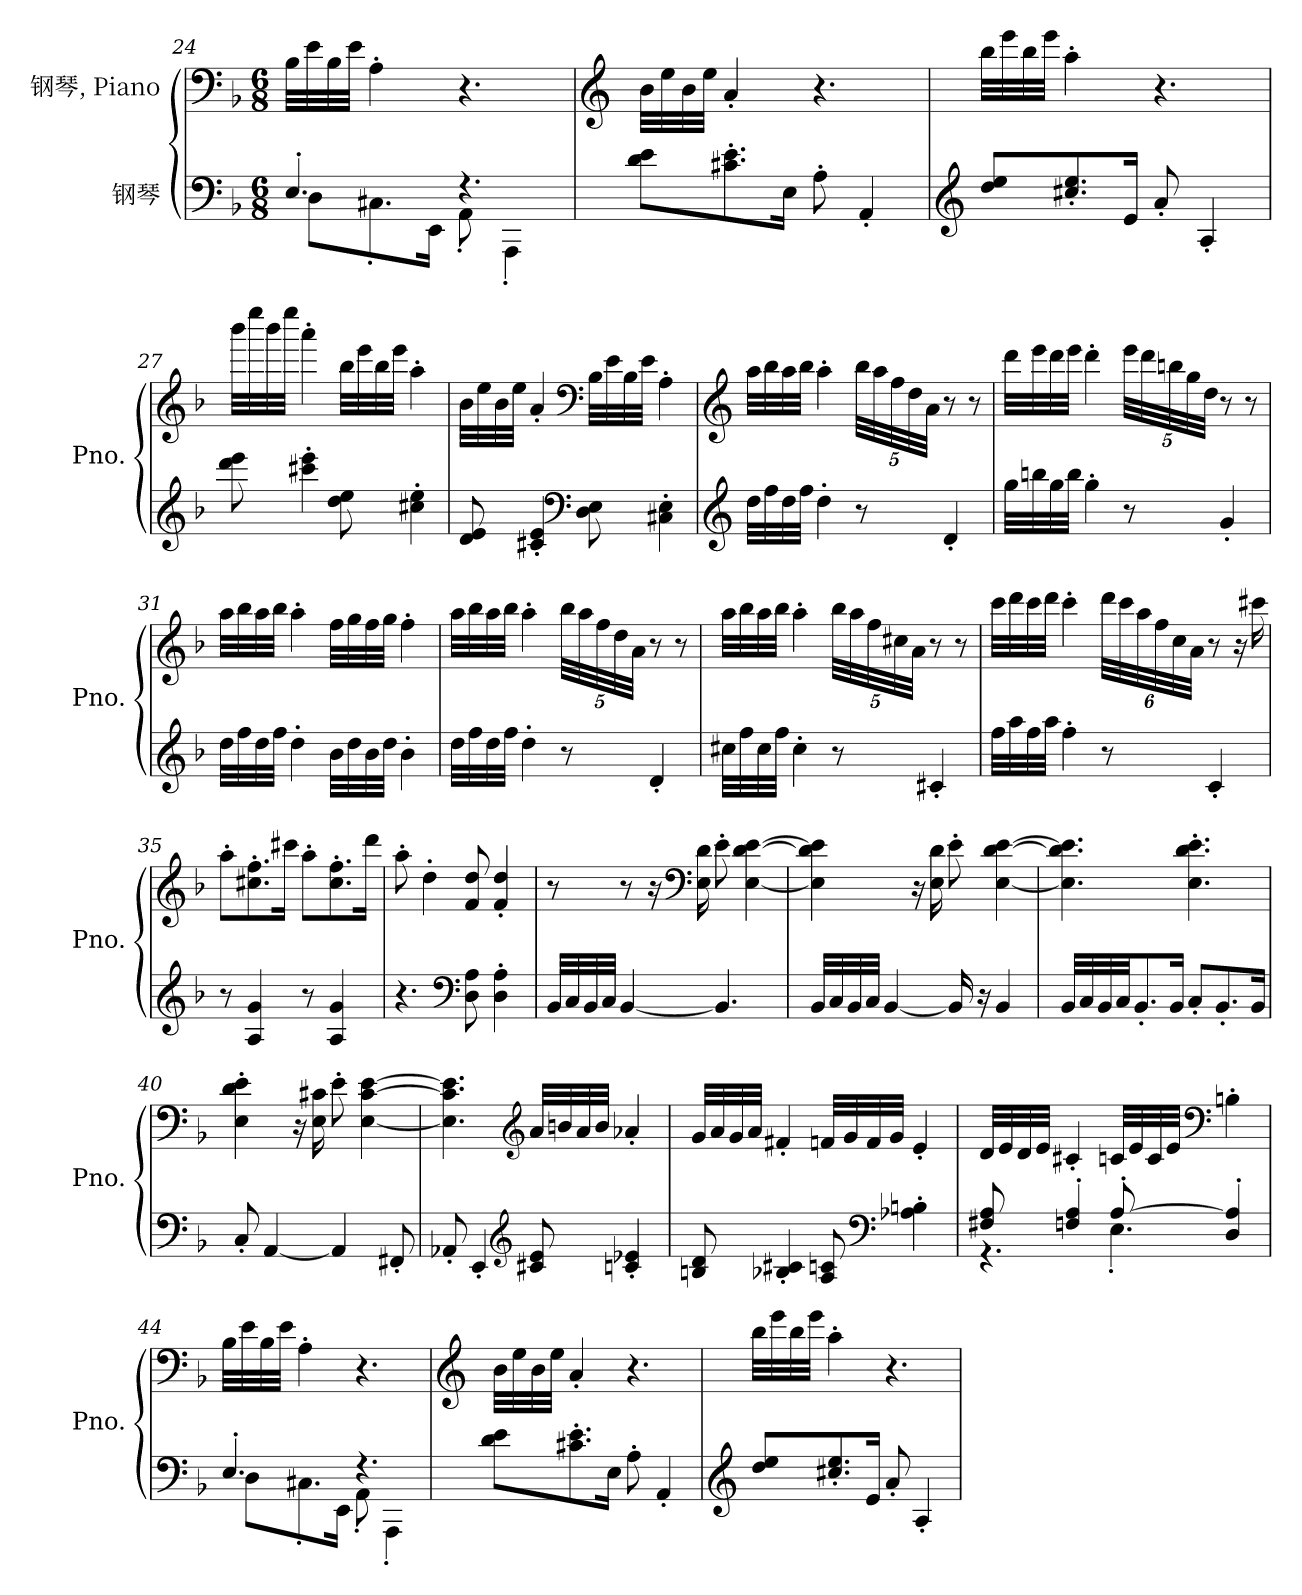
**kern	**kern
*part2	*part1
*staff2	*staff1
*I"钢琴	*I"钢琴, Piano
*	*I'Pno.
*clefF4	*clefF4
*k[b-]	*k[b-]
*M6/8	*M6/8
=24	=24
*^	*
4.E'/	8D\L	32B-\LLL
.	.	32e\
.	.	32B-\
.	.	32e\JJJ
.	8.C#X'\	4A'\
.	16EE\Jk	.
4.r	8AA'\	4.r
.	4AAA'\	.
*v	*v	*
=25	=25
*	*clefG2
8d\ 8e\L	32b-\LLL
.	32ee\
.	32b-\
.	32ee\JJJ
8.c#X\' 8.e\'	4a'/
16E\Jk	.
8A'\	4.r
4AA'/	.
!!LO:LB:g=z
=26	=26
*clefG2	*
8dd/ 8ee/L	32bb-\LLL
.	32eee\
.	32bb-\
.	32eee\JJJ
8.cc#X/' 8.ee/'	4aa'\
16e/Jk	.
8a'/	4.r
4A'/	.
=27	=27
8ddd\ 8eee\	32bbb-\LLL
.	32eeee\
.	32bbb-\
.	32eeee\JJJ
4ccc#X\' 4eee\'	4aaa'\
8dd\ 8ee\	32bb-\LLL
.	32eee\
.	32bb-\
.	32eee\JJJ
4cc#X\' 4ee\'	4aa'\
=28	=28
8d/ 8e/	32b-\LLL
.	32ee\
.	32b-\
.	32ee\JJJ
4c#X/' 4e/'	4a'/
*clefF4	*clefF4
8D\ 8E\	32B-\LLL
.	32e\
.	32B-\
.	32e\JJJ
4C#X\' 4E\'	4A'\
!!LO:LB:g=z
=29	=29
*clefG2	*clefG2
32dd\LLL	32aa\LLL
32ff\	32bb-\
32dd\	32aa\
32ff\JJJ	32bb-\JJJ
4dd'\	4aa'\
*	*Xbrackettup
8r	40bb-\LLL
.	40aa\
.	40ff\
.	40dd\
.	40a\JJJ
4d'/	8r
.	8r
=30	=30
32gg\LLL	32ddd\LLL
32bbn\	32eee\
32gg\	32ddd\
32bb\JJJ	32eee\JJJ
4gg'\	4ddd'\
8r	40eee\LLL
.	40ddd\
.	40bbn\
.	40gg\
.	40dd\JJJ
4g'/	8r
.	8r
=31	=31
32dd\LLL	32aa\LLL
32ff\	32bb-\
32dd\	32aa\
32ff\JJJ	32bb-\JJJ
4dd'\	4aa'\
32b-\LLL	32ff\LLL
32dd\	32gg\
32b-\	32ff\
32dd\JJJ	32gg\JJJ
4b-'\	4ff'\
!!LO:LB:g=z
=32	=32
32dd\LLL	32aa\LLL
32ff\	32bb-\
32dd\	32aa\
32ff\JJJ	32bb-\JJJ
4dd'\	4aa'\
8r	40bb-\LLL
.	40aa\
.	40ff\
.	40dd\
.	40a\JJJ
4d'/	8r
.	8r
=33	=33
32cc#X\LLL	32aa\LLL
32ff\	32bb-\
32cc#\	32aa\
32ff\JJJ	32bb-\JJJ
4cc#'\	4aa'\
8r	40bb-\LLL
.	40aa\
.	40ff\
.	40cc#X\
.	40a\JJJ
4c#X'/	8r
.	8r
!!LO:LB:g=z
=34	=34
32ff\LLL	32ccc\LLL
32aa\	32ddd\
32ff\	32ccc\
32aa\JJJ	32ddd\JJJ
4ff'\	4ccc'\
8r	48ddd\LLL
.	48ccc\
.	48aa\
.	48ff\
.	48cc\
.	48a\JJJ
4c'/	8r
.	16r
.	16ccc#X\
=35	=35
8r	8aa'\L
4A/ 4g/	8.cc#X\' 8.ff\'
.	16ccc#X\Jk
8r	8aa'\L
4A/ 4g/	8.cc#\' 8.ff\'
.	16ddd\Jk
=36	=36
4.r	8aa'\
.	4dd'\
*clefF4	*
8D\ 8A\	8f/ 8dd/
4D\' 4A\'	4f/' 4dd/'
!!LO:LB:g=z
=37	=37
32BB-/LLL	8r
32C/	.
32BB-/	.
32C/JJJ	.
[4BB-/	8r
.	16r
*	*clefF4
.	16E\ 16d\
4.BB-/]	8e'\
.	[4E\ [4d\ [4e\
=38	=38
32BB-/LLL	4E\] 4d\] 4e\]
32C/	.
32BB-/	.
32C/JJJ	.
[4BB-/	.
.	16r
.	16E\ 16d\
16BB-/]	8e'\
16r	.
4BB-/	[4E\ [4d\ [4e\
=39	=39
32BB-/LLL	4.E\] 4.d\] 4.e\]
32C/	.
32BB-/	.
32C/JJ	.
8.BB-'/	.
16BB-/Jk	.
8C'/L	4.E\' 4.d\' 4.e\'
8.BB-'/	.
16BB-/Jk	.
=40	=40
8C'/	4E\' 4d\' 4e\'
[4AA/	.
.	16r
.	16E\ 16c#X\
4AA/]	8e'\
.	[4E\ [4c#\ [4e\
8FF#X'/	.
!!LO:PB:g=z
=41	=41
8AA-X'/	4.E\] 4.c#\] 4.e\]
4EE'/	.
*clefG2	*clefG2
8c#X/ 8e/	32a/LLL
.	32bn/
.	32a/
.	32b/JJJ
4cn/' 4e-X/'	4a-X'/
=42	=42
8Bn/ 8d/	32g/LLL
.	32a/
.	32g/
.	32a/JJJ
4B-X/' 4c#X/'	4f#X'/
8A/ 8cn/	32fn/LLL
.	32g/
.	32f/
.	32g/JJJ
*clefF4	*
4A-X\' 4Bn\'	4e'/
=43	=43
*^	*
8F#X/ 8A/	4.r	32d/LLL
.	.	32e/
.	.	32d/
.	.	32e/JJJ
4Fn/' 4A/'	.	4c#X'/
[8A'/	4.E'\	32cn/LLL
.	.	32e/
.	.	32c/
.	.	32e/JJJ
*	*	*clefF4
4D/' 4A/]'	.	4Bn'\
!!LO:LB:g=z
=44	=44	=44
4.E'/	8D\L	32B-\LLL
.	.	32e\
.	.	32B-\
.	.	32e\JJJ
.	8.C#X'\	4A'\
.	16EE\Jk	.
4.r	8AA'\	4.r
.	4AAA'\	.
*v	*v	*
=45	=45
*	*clefG2
8d\ 8e\L	32b-\LLL
.	32ee\
.	32b-\
.	32ee\JJJ
8.c#X\' 8.e\'	4a'/
16E\Jk	.
8A'\	4.r
4AA'/	.
=46	=46
*clefG2	*
8dd/ 8ee/L	32bb-\LLL
.	32eee\
.	32bb-\
.	32eee\JJJ
8.cc#X/' 8.ee/'	4aa'\
16e/Jk	.
8a'/	4.r
4A'/	.
=	=
*-	*-
